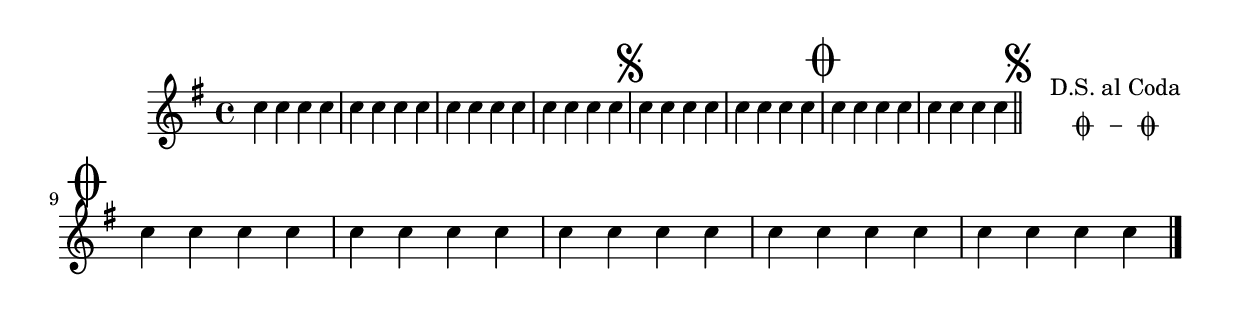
%% DO NOT EDIT this file manually; it is automatically
%% generated from LSR http://lsr.dsi.unimi.it
%% Make any changes in LSR itself, or in Documentation/snippets/new/ ,
%% and then run scripts/auxiliar/makelsr.py
%%
%% This file is in the public domain.
\version "2.17.25"

\header {
  lsrtags = "breaks, repeats, symbols-and-glyphs, workaround"

  texidoc = "
If you want to place an exiting segno sign and add text like @qq{D.S.
al Coda} next to it where usually the staff lines are you can use this
snippet. The coda will resume in a new line. There is a variation
documented in this snippet, where the coda will remain on the same
line.

"
  doctitle = "Positioning segno and coda (with line break)"
} % begin verbatim

{
  \clef treble
  \key g \major
  \time 4/4
  \relative c'' {
    \repeat unfold 4 {
      c4 c c c
    }

    % Set segno sign as rehearsal mark and adjust size if needed
    % \once \override Score.RehearsalMark.font-size = #3
    \mark \markup { \musicglyph #"scripts.segno" }
    \repeat unfold 2 {
      c4 c c c
    }

    % Set coda sign as rehearsal mark and adjust size if needed
    \once \override Score.RehearsalMark.font-size = #4
    \mark \markup { \musicglyph #"scripts.coda" }
    \repeat unfold 2 {
      c4 c c c
    }

    % Should Coda be on anew line?
    % Coda NOT on new line: use \nobreak
    % Coda on new line: DON'T use \nobreak
    % \noBreak

    \bar "||"

    % Set segno sign as rehearsal mark and adjust size if needed
    \once \override Score.RehearsalMark.break-visibility = #begin-of-line-invisible
    % \once \override Score.RehearsalMark.font-size = #3
    \mark \markup { \musicglyph #"scripts.segno" }

    % Here begins the trickery!
    % \cadenzaOn will suppress the bar count and \stopStaff removes the staff lines.
    \cadenzaOn
      \stopStaff
        % Some examples of possible text-displays

        % text line-aligned
        % ==================
        % Move text to the desired position
        % \once \override TextScript.extra-offset = #'( 2 . -3.5 )
        % | <>^\markup { D.S. al Coda } }

        % text center-aligned
        % ====================
        % Move text to the desired position
        % \once \override TextScript.extra-offset = #'( 6 . -5.0 )
        % | <>^\markup { \center-column { D.S. "al Coda" } }

        % text and symbols center-aligned
        % ===============================
        % Move text to the desired position and tweak spacing for optimum text alignment
        \repeat unfold 1 {
          s1
          \bar ""
        }
        \once \override TextScript.extra-offset = #'( 0 . -3.0 )
        \once \override TextScript.word-space = #1.5
        <>^\markup { \center-column { "D.S. al Coda" \line { \musicglyph #"scripts.coda" \musicglyph #"scripts.tenuto" \musicglyph #"scripts.coda"} } }

        % Increasing the unfold counter will expand the staff-free space
        \repeat unfold 3 {
          s1
          \bar ""
        }
        % Resume bar count and show staff lines again
     \startStaff
   \cadenzaOff

   % Should Coda be on new line?
   % Coda NOT on new line: DON'T use \break
   % Coda on new line: use \break
   \break

   % Show up, you clef and key!
   \once \override Staff.KeySignature.break-visibility = #end-of-line-invisible
   \once \override Staff.Clef.break-visibility = #end-of-line-invisible

   % Set coda sign as rehearsal mark and adjust size and position

   % Put the coda sign ontop of the (treble-)clef dependend on coda's line-position

   % Coda NOT on new line, use this:
   % \once \override Score.RehearsalMark.extra-offset = #'( -2 . 1.75 )

   % Coda on new line, use this:
   \once \override Score.RehearsalMark.extra-offset = #'( -4.5 . 0 )

   \once \override Score.RehearsalMark.font-size = #5
   \mark \markup { \musicglyph #"scripts.coda" }

   % The coda
   \repeat unfold 5 {
      c4 c c c
    }
    \bar"|."
  }
}
